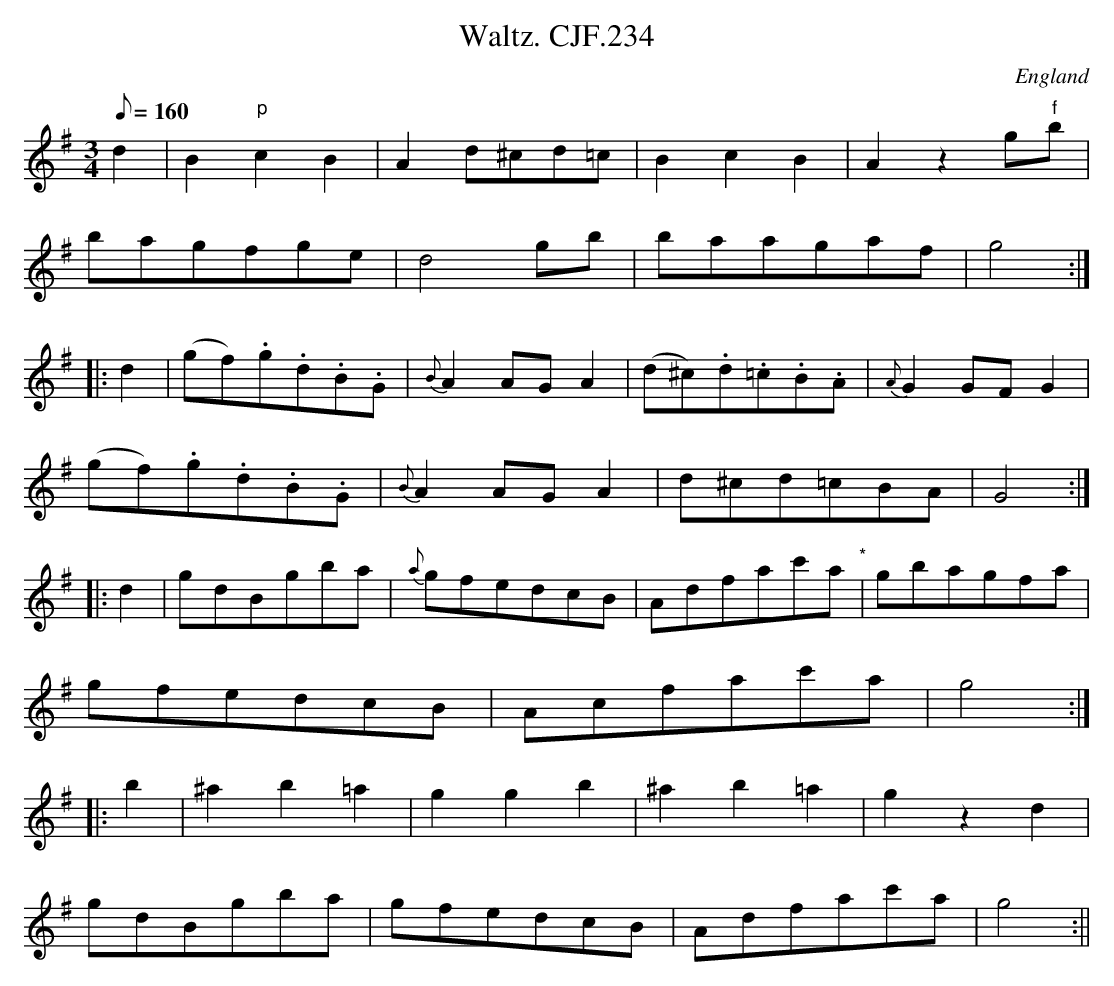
X:1
T:Waltz. CJF.234
M:3/4
L:1/8
Q:160
O:England
K:G
d2|B2"p"c2B2|A2d^cd=c|B2c2B2|A2z2g"f"b|!\
bagfge|d4gb|baagaf|g4:||:!d2|
(gf).g.d.B.G|{B}A2AGA2|(d^c).d.=c.B.A|{A}G2GFG2|!\
(gf).g.d.B.G|{B}A2AGA2|d^cd=cBA|G4:||:!d2|
gdBgba|{a}gfedcB|Adfac'a"*"|gbagfa|!gfedcB|\
Acfac'a|g4:||:!b2|^a2b2=a2|
g2g2b2|^a2b2=a2|g2z2d2|!gdBgba|gfedcB|Adfac'a|g4:||
